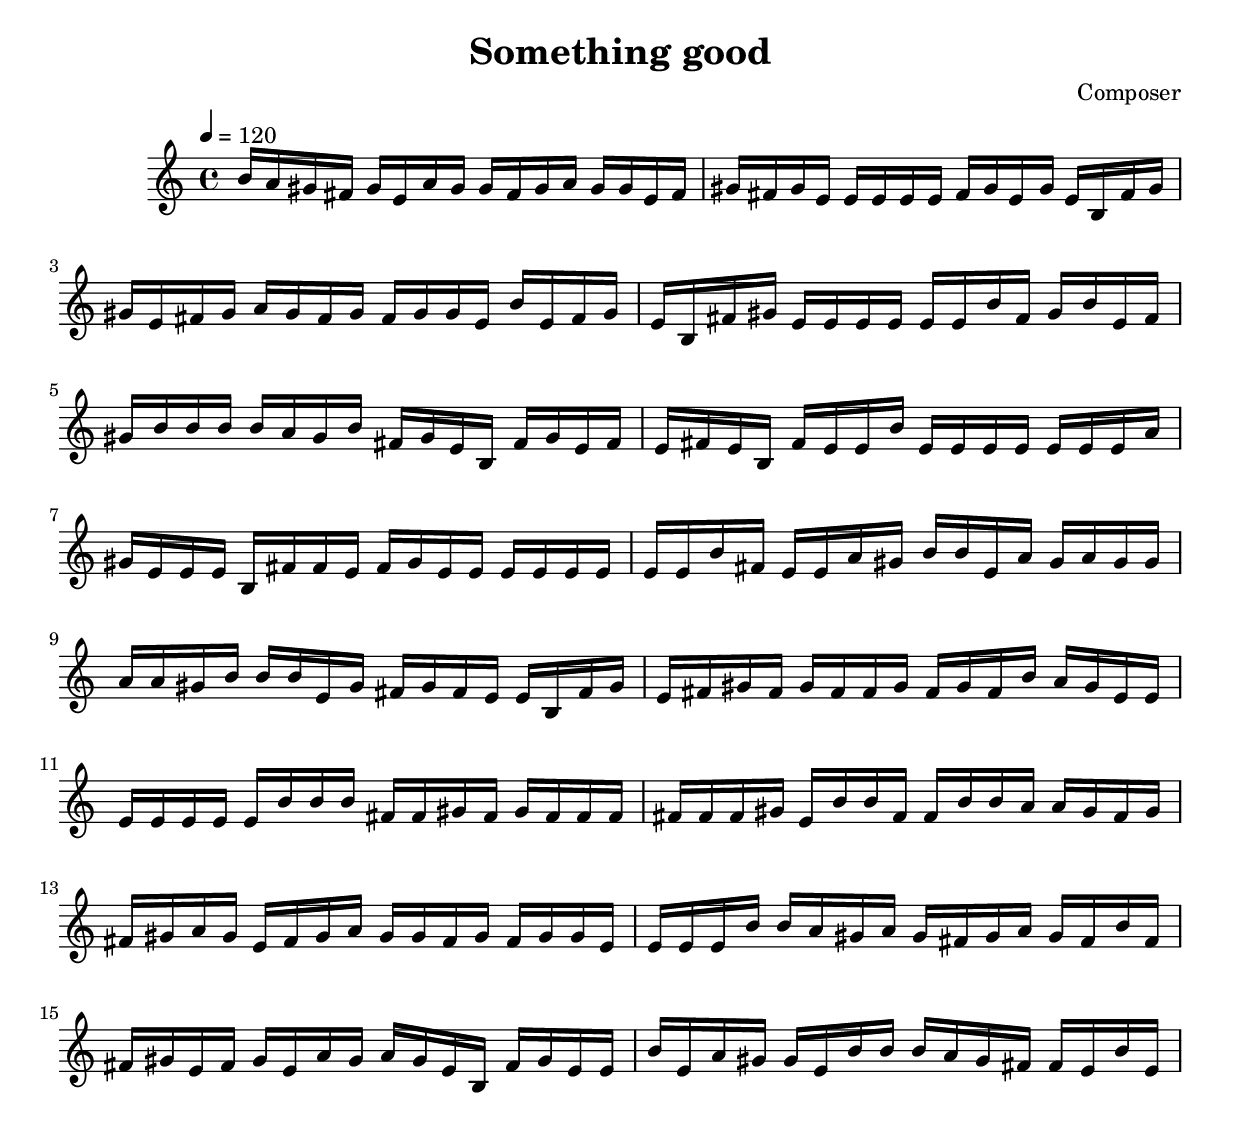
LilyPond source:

\version "2.18.2"

\header {
  title = "Something good"
  composer = "Composer"
}

\score
{
  \new Staff
  {
    \tempo 4=120
    \key c \major
    \clef treble
{ b'16 a'16 gis'16 fis'16 gis'16 e'16 a'16 gis'16 gis'16 fis'16 gis'16 a'16 gis'16 gis'16 e'16 fis'16 gis'16 fis'16 gis'16 e'16 e'16 e'16 e'16 e'16 fis'16 gis'16 e'16 gis'16 e'16 b16 fis'16 gis'16 gis'16 e'16 fis'16 gis'16 a'16 gis'16 fis'16 gis'16 fis'16 gis'16 gis'16 e'16 b'16 e'16 fis'16 gis'16 e'16 b16 fis'16 gis'16 e'16 e'16 e'16 e'16 e'16 e'16 b'16 fis'16 gis'16 b'16 e'16 fis'16 gis'16 b'16 b'16 b'16 b'16 a'16 gis'16 b'16 fis'16 gis'16 e'16 b16 fis'16 gis'16 e'16 fis'16 e'16 fis'16 e'16 b16 fis'16 e'16 e'16 b'16 e'16 e'16 e'16 e'16 e'16 e'16 e'16 a'16 gis'16 e'16 e'16 e'16 b16 fis'16 fis'16 e'16 fis'16 gis'16 e'16 e'16 e'16 e'16 e'16 e'16 e'16 e'16 b'16 fis'16 e'16 e'16 a'16 gis'16 b'16 b'16 e'16 a'16 gis'16 a'16 gis'16 gis'16 a'16 a'16 gis'16 b'16 b'16 b'16 e'16 gis'16 fis'16 gis'16 fis'16 e'16 e'16 b16 fis'16 gis'16 e'16 fis'16 gis'16 fis'16 gis'16 fis'16 fis'16 gis'16 fis'16 gis'16 fis'16 b'16 a'16 gis'16 e'16 e'16 e'16 e'16 e'16 e'16 e'16 b'16 b'16 b'16 fis'16 fis'16 gis'16 fis'16 gis'16 fis'16 fis'16 fis'16 fis'16 fis'16 fis'16 gis'16 e'16 b'16 b'16 fis'16 fis'16 b'16 b'16 a'16 a'16 gis'16 fis'16 gis'16 fis'16 gis'16 a'16 gis'16 e'16 fis'16 gis'16 a'16 gis'16 gis'16 fis'16 gis'16 fis'16 gis'16 gis'16 e'16 e'16 e'16 e'16 b'16 b'16 a'16 gis'16 a'16 gis'16 fis'16 gis'16 a'16 gis'16 fis'16 b'16 fis'16 fis'16 gis'16 e'16 fis'16 gis'16 e'16 a'16 gis'16 a'16 gis'16 e'16 b16 fis'16 gis'16 e'16 e'16 b'16 e'16 a'16 gis'16 gis'16 e'16 b'16 b'16 b'16 a'16 gis'16 fis'16 fis'16 e'16 b'16 e'16 } \\ 
  } % Staff


  \layout {
    \context { \RemoveEmptyStaffContext }
  }
  \midi { }
} % score